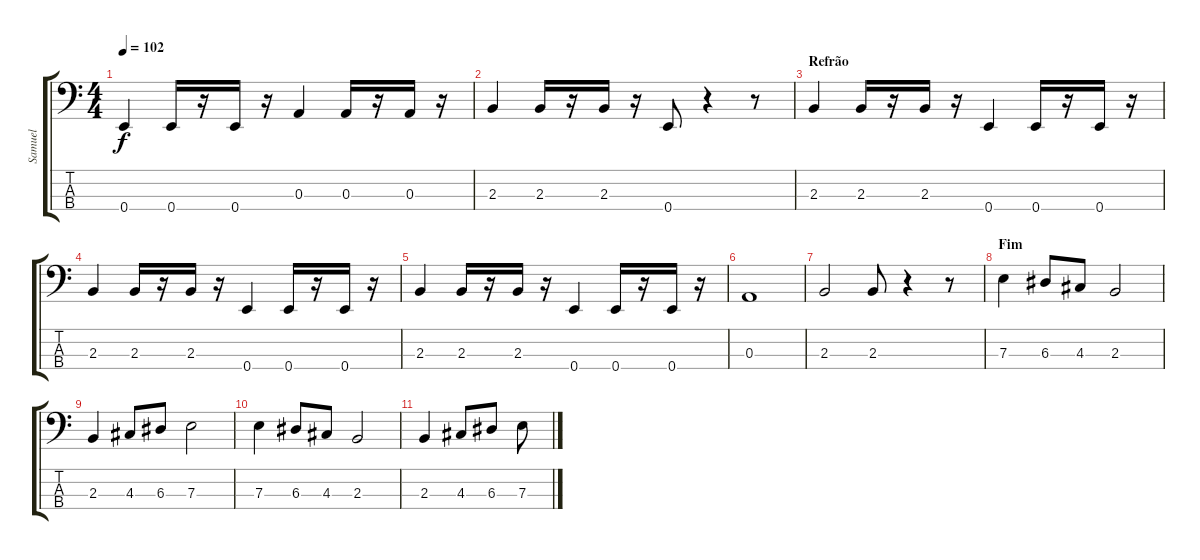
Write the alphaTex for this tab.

\track ("Samuel" "Samuel") {instrument slapbass1}
\staff {score tabs}
\tuning (G2 D2 A1 E1) {hide}
\ts (4 4)
\tempo 102
\clef f4
\ks c
0.4.4{dy f} 0.4.16 r.16 0.4.16 r.16 0.3.4 0.3.16 r.16 0.3.16 r.16 |
2.3.4 2.3.16 r.16 2.3.16 r.16 0.4.8 r.4 r.8 |
\section ("" "Refrão")
2.3.4 2.3.16 r.16 2.3.16 r.16 0.4.4 0.4.16 r.16 0.4.16 r.16 |
2.3.4 2.3.16 r.16 2.3.16 r.16 0.4.4 0.4.16 r.16 0.4.16 r.16 |
2.3.4 2.3.16 r.16 2.3.16 r.16 0.4.4 0.4.16 r.16 0.4.16 r.16 |
0.3.1 |
2.3.2 2.3.8 r.4 r.8 |
\section ("" "Fim")
7.3.4 6.3.8 4.3.8 2.3.2 |
2.3.4 4.3.8 6.3.8 7.3.2 |
7.3.4 6.3.8 4.3.8 2.3.2 |
2.3.4 4.3.8 6.3.8 7.3.8
